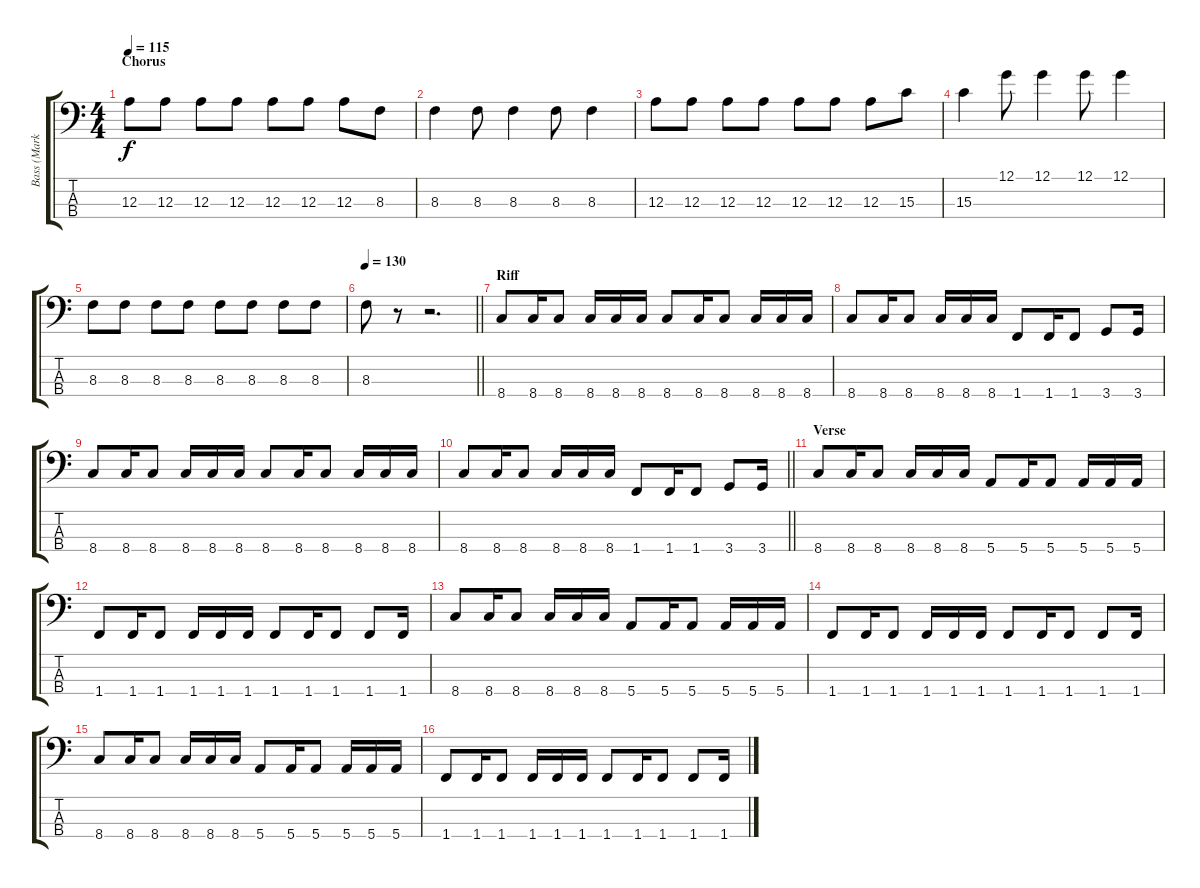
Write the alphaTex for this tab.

\track ("Bass (Mark Hoppus)" "Bass (Mark") {instrument electricbassfinger}
\staff {score tabs}
\tuning (G2 D2 A1 E1) {hide}
\ts (4 4)
\section ("" "Chorus")
\tempo 115
\clef f4
\ks c
12.3.8{dy f} 12.3.8 12.3.8 12.3.8 12.3.8 12.3.8 12.3.8 8.3.8 |
8.3.4 8.3.8 8.3.4 8.3.8 8.3.4 |
12.3.8 12.3.8 12.3.8 12.3.8 12.3.8 12.3.8 12.3.8 15.3.8 |
15.3.4 12.1.8 12.1.4 12.1.8 12.1.4 |
8.3.8 8.3.8 8.3.8 8.3.8 8.3.8 8.3.8 8.3.8 8.3.8 |
\tempo 130
\barLineRight lightlight
8.3.8 r.8 r.2{d} |
\section ("" "Riff")
8.4.8 8.4.16 8.4.8 8.4.16 8.4.16 8.4.16 8.4.8 8.4.16 8.4.8 8.4.16 8.4.16 8.4.16 |
8.4.8 8.4.16 8.4.8 8.4.16 8.4.16 8.4.16 1.4.8 1.4.16 1.4.8 3.4.8 3.4.16 |
8.4.8 8.4.16 8.4.8 8.4.16 8.4.16 8.4.16 8.4.8 8.4.16 8.4.8 8.4.16 8.4.16 8.4.16 |
\barLineRight lightlight
8.4.8 8.4.16 8.4.8 8.4.16 8.4.16 8.4.16 1.4.8 1.4.16 1.4.8 3.4.8 3.4.16 |
\section ("" "Verse")
8.4.8 8.4.16 8.4.8 8.4.16 8.4.16 8.4.16 5.4.8 5.4.16 5.4.8 5.4.16 5.4.16 5.4.16 |
1.4.8 1.4.16 1.4.8 1.4.16 1.4.16 1.4.16 1.4.8 1.4.16 1.4.8 1.4.8 1.4.16 |
8.4.8 8.4.16 8.4.8 8.4.16 8.4.16 8.4.16 5.4.8 5.4.16 5.4.8 5.4.16 5.4.16 5.4.16 |
1.4.8 1.4.16 1.4.8 1.4.16 1.4.16 1.4.16 1.4.8 1.4.16 1.4.8 1.4.8 1.4.16 |
8.4.8 8.4.16 8.4.8 8.4.16 8.4.16 8.4.16 5.4.8 5.4.16 5.4.8 5.4.16 5.4.16 5.4.16 |
1.4.8 1.4.16 1.4.8 1.4.16 1.4.16 1.4.16 1.4.8 1.4.16 1.4.8 1.4.8 1.4.16
